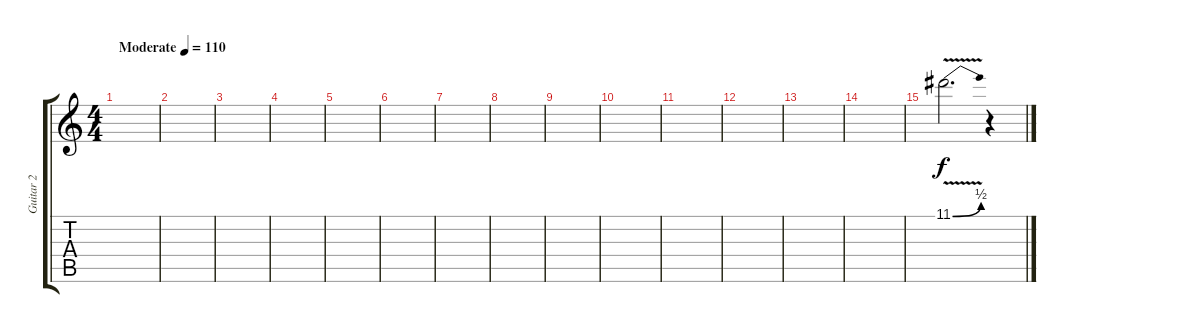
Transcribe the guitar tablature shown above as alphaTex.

\track ("Guitar 2" "Guitar 2") {instrument distortionguitar}
\staff {score tabs}
\tuning (E4 B3 G3 D3 A2 E2) {hide}
\ts (4 4)
\tempo (110 "Moderate")
\clef g2
\ks c
|
|
|
|
|
|
|
|
|
|
|
|
|
|
11.1{be (bend 0 0 60 2) v}.2{d} r.4
